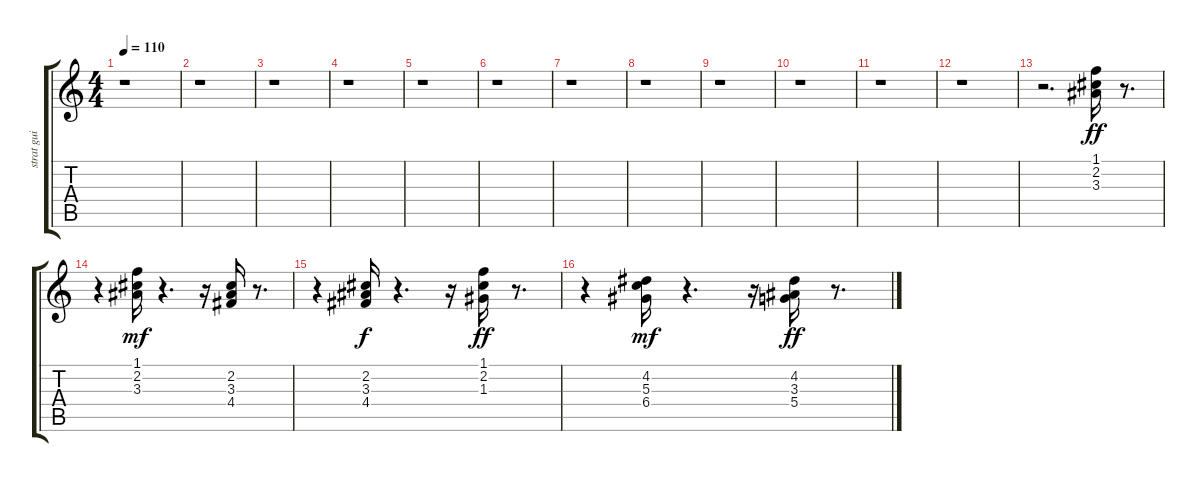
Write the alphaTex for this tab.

\track ("strat gui" "strat gui") {instrument electricguitarclean}
\staff {score tabs}
\tuning (E4 B3 G3 D3 A2 E2) {hide}
\ts (4 4)
\tempo 110
\clef g2
\ks c
r.1{dy f} |
r.1 |
r.1 |
r.1 |
r.1 |
r.1 |
r.1 |
r.1 |
r.1 |
r.1 |
r.1 |
r.1 |
r.2{d} (1.1 2.2 3.3).16{dy ff} r.8{d} |
r.4 (1.1 2.2 3.3).16{dy mf} r.4{d} r.16 (2.2 3.3 4.4).16 r.8{d} |
r.4 (2.2 3.3 4.4).16{dy f} r.4{d} r.16 (1.1 2.2 1.3).16{dy ff} r.8{d} |
r.4 (4.2 5.3 6.4).16{dy mf} r.4{d} r.16 (4.2 3.3 5.4).16{dy ff} r.8{d}
